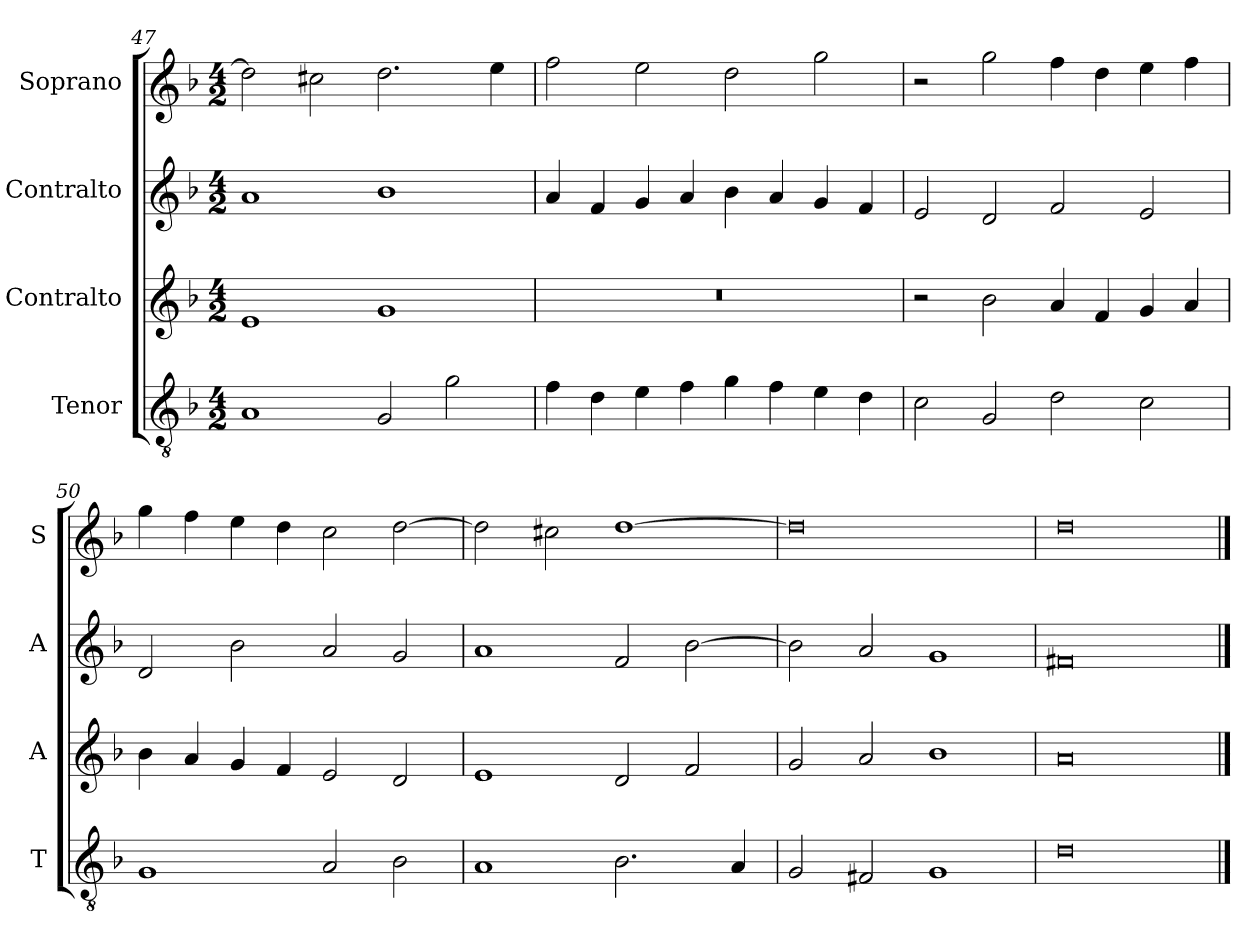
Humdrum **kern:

**kern	**kern	**kern	**kern
*part4	*part3	*part2	*part1
*staff4	*staff3	*staff2	*staff1
*I"Tenor	*I"Contralto	*I"Contralto	*I"Soprano
*I'T	*I'A	*I'A	*I'S
*clefGv2	*clefG2	*clefG2	*clefG2
*k[b-]	*k[b-]	*k[b-]	*k[b-]
*G:dor	*G:dor	*G:dor	*G:dor
*M4/2	*M4/2	*M4/2	*M4/2
=47	=47	=47	=47
1A	1e	1a	2dd]
.	.	.	2cc#X
2G	1g	1b-	2.dd
2g	.	.	.
.	.	.	4ee
=48	=48	=48	=48
4f	0r	4a	2ff
4d	.	4f	.
4e	.	4g	2ee
4f	.	4a	.
4g	.	4b-	2dd
4f	.	4a	.
4e	.	4g	2gg
4d	.	4f	.
=49	=49	=49	=49
2c	2r	2e	2r
2G	2b-	2d	2gg
2d	4a	2f	4ff
.	4f	.	4dd
2c	4g	2e	4ee
.	4a	.	4ff
=50	=50	=50	=50
1G	4b-	2d	4gg
.	4a	.	4ff
.	4g	2b-	4ee
.	4f	.	4dd
2A	2e	2a	2cc
2B-	2d	2g	[2dd
=51	=51	=51	=51
1A	1e	1a	2dd]
.	.	.	2cc#X
2.B-	2d	2f	[1dd
.	2f	[2b-	.
4A	.	.	.
=52	=52	=52	=52
2G	2g	2b-]	0dd]
2F#X	2a	2a	.
1G	1b-	1g	.
=53	=53	=53	=53
0d	0a	0f#X	0dd
==	==	==	==
*-	*-	*-	*-
